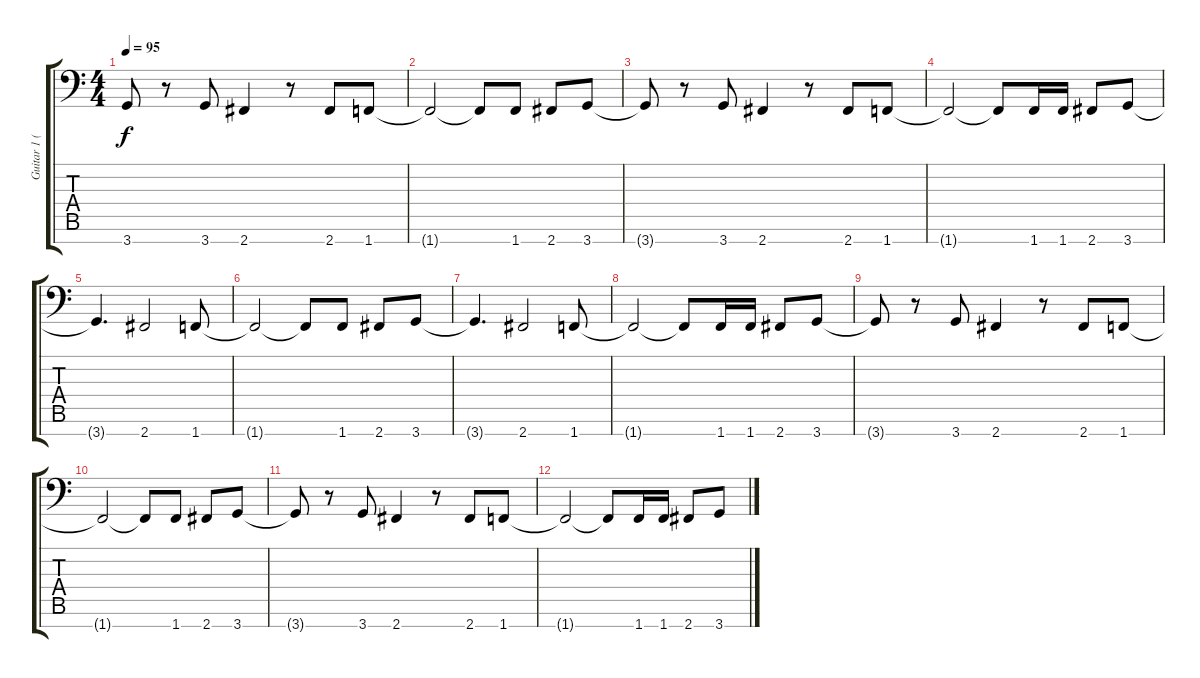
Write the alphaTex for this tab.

\track ("Guitar 1 (8th string)" "Guitar 1 (") {instrument distortionguitar}
\staff {score tabs}
\tuning (D4 A3 F3 C3 G2 D2 E1) {hide}
\ts (4 4)
\tempo 95
\clef f4
\ks c
3.7{t}.8{dy f} r.8 3.7.8 2.7.4 r.8 2.7.8 1.7.8 |
1.7{t}.2 1.7{t}.8 1.7.8 2.7.8 3.7.8 |
3.7{t}.8 r.8 3.7.8 2.7.4 r.8 2.7.8 1.7.8 |
1.7{t}.2 1.7{t}.8 1.7.16 1.7.16 2.7.8 3.7.8 |
3.7{t}.4{d volume 3} 2.7.2 1.7.8 |
1.7{t}.2 1.7{t}.8 1.7.8 2.7.8 3.7.8 |
3.7{t}.4{d} 2.7.2 1.7.8 |
1.7{t}.2 1.7{t}.8 1.7.16 1.7.16 2.7.8 3.7.8 |
3.7{t}.8{volume 0} r.8 3.7.8 2.7.4 r.8 2.7.8 1.7.8 |
1.7{t}.2 1.7{t}.8 1.7.8 2.7.8 3.7.8 |
3.7{t}.8 r.8 3.7.8 2.7.4 r.8 2.7.8 1.7.8 |
1.7{t}.2 1.7{t}.8 1.7.16 1.7.16 2.7.8 3.7.8
